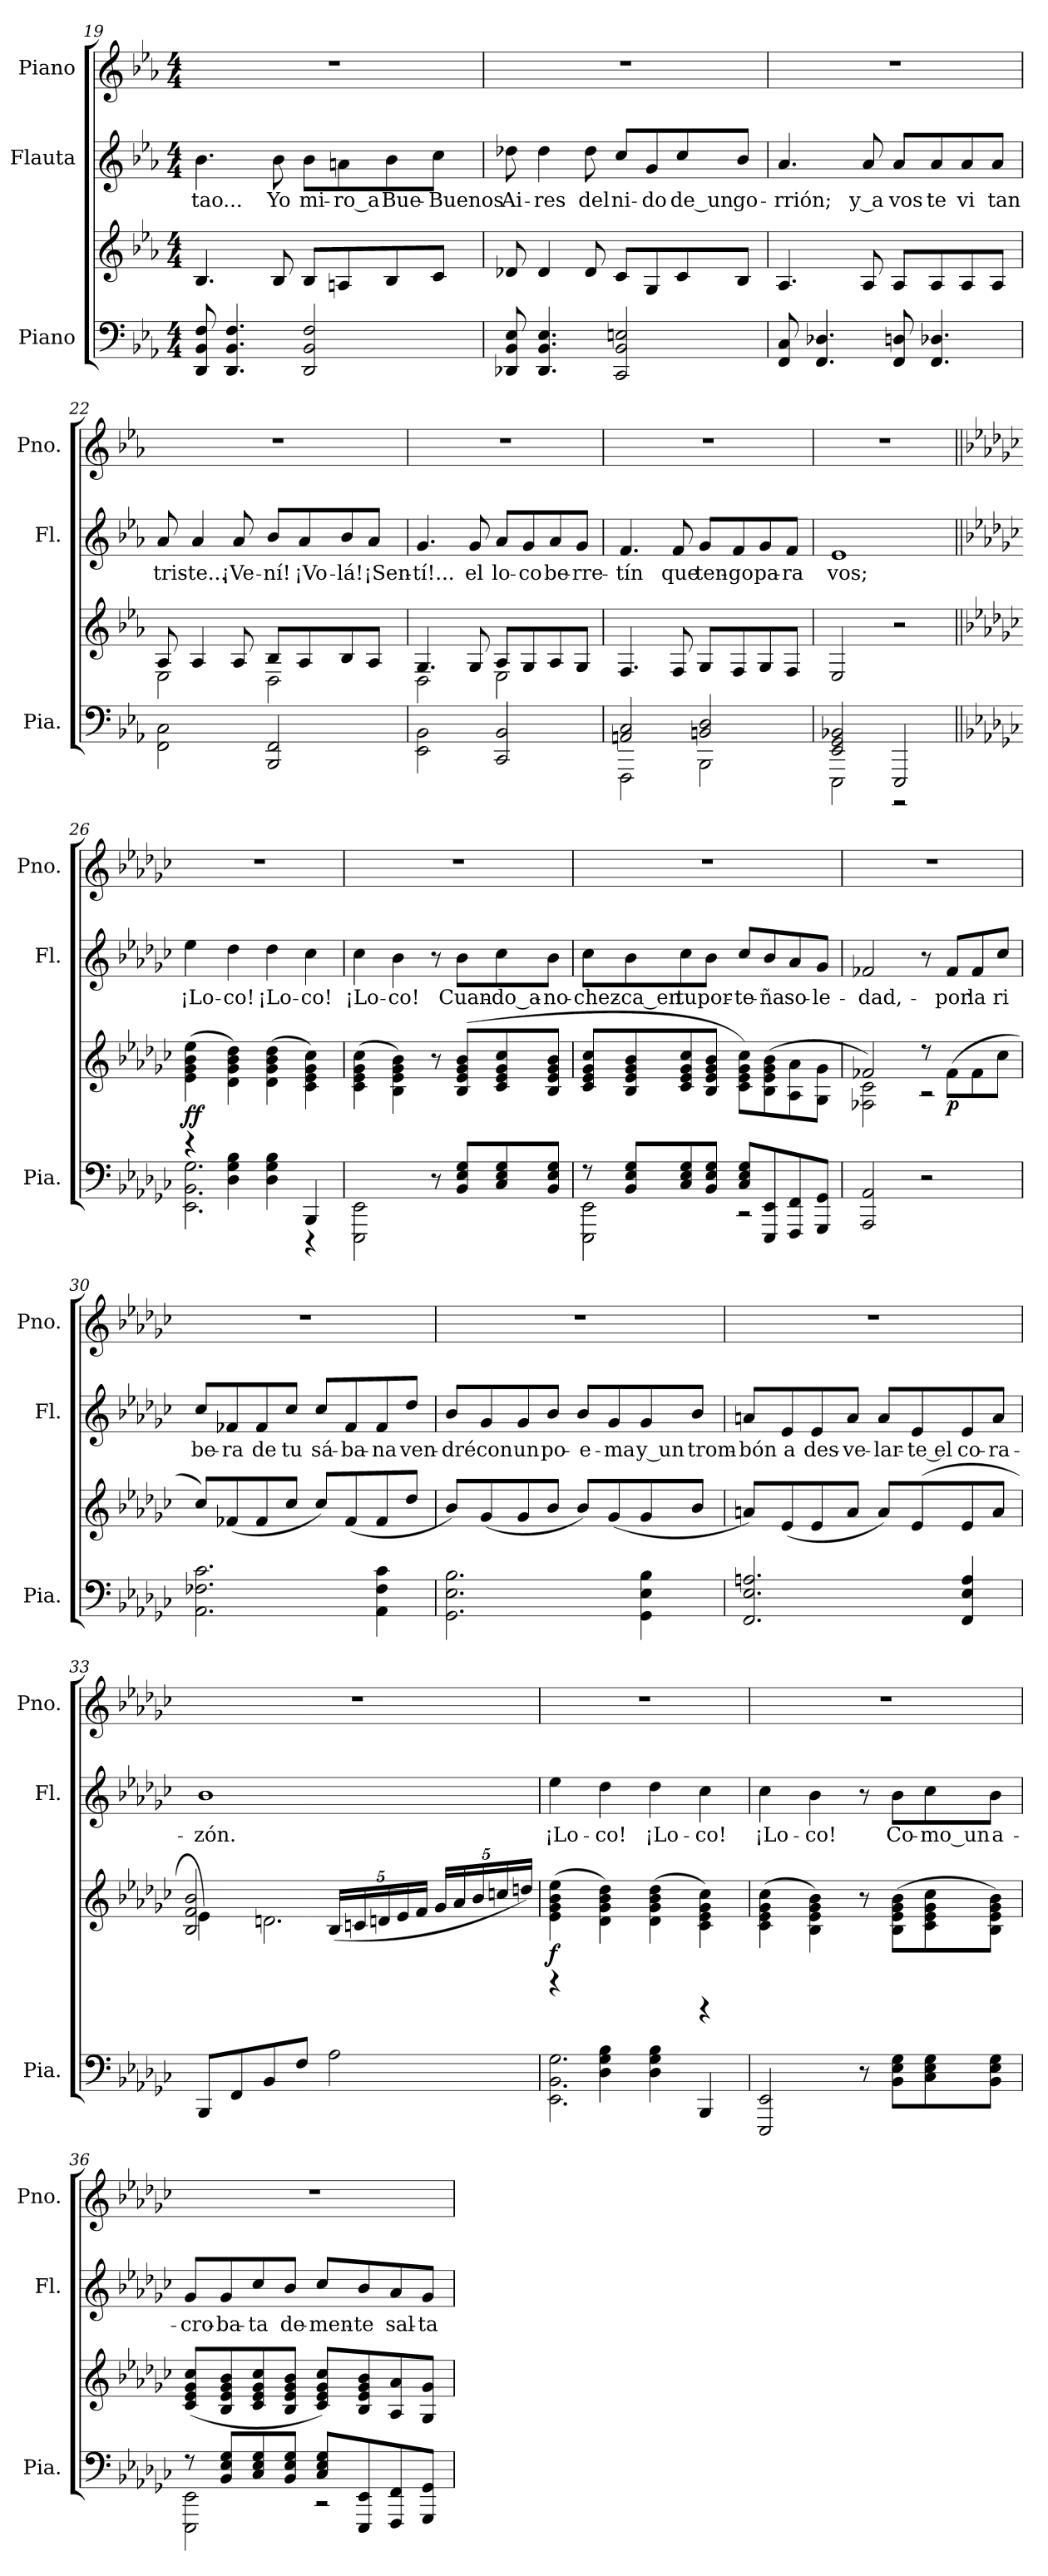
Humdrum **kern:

**kern	**kern	**dynam	**kern	**text	**kern
*part3	*part3	*part3	*part2	*part2	*part1
*staff4	*staff3	*staff3/4	*staff2	*staff2	*staff1
*I"Piano	*	*	*I"Flauta	*	*I"Piano
*I'Pia.	*	*	*I'Fl.	*	*I'Pno.
*clefF4	*clefG2	*	*clefG2	*	*clefG2
*k[b-e-a-]	*k[b-e-a-]	*	*k[b-e-a-]	*	*k[b-e-a-]
*M4/4	*M4/4	*	*M4/4	*	*M4/4
=19	=19	=19	=19	=19	=19
!	!	!	!	!LO:LY:b	!
8DD/ 8BB-/ 8F/	4.B-/	.	4.b-\	-tao...	1r
4.DD/ 4.BB-/ 4.F/	.	.	.	.	.
!	!	!	!	!LO:LY:b	!
.	8B-/	.	8b-\	Yo	.
!	!	!	!	!LO:LY:b	!
2DD/ 2BB-/ 2F/	8B-/L	.	8b-\L	mi-	.
!	!	!	!	!LO:LY:b	!
.	8An/	.	8an\	-ro_a	.
!	!	!	!	!LO:LY:b	!
.	8B-/	.	8b-\	Bue-	.
!	!	!	!	!LO:LY:b	!
.	8c/J	.	8cc\J	-Buenos	.
=20	=20	=20	=20	=20	=20
!	!	!	!	!LO:LY:b	!
8DD-X/ 8BB-/ 8E-/	8d-X/	.	8dd-X\	Ai-	1r
!	!	!	!	!LO:LY:b	!
4.DD-/ 4.BB-/ 4.E-/	4d-/	.	4dd-\	-res	.
!	!	!	!	!LO:LY:b	!
.	8d-/	.	8dd-\	del	.
!	!	!	!	!LO:LY:b	!
2CC/ 2BB-/ 2En/	8c/L	.	8cc/L	ni-	.
!	!	!	!	!LO:LY:b	!
.	8G/	.	8g/	-do	.
!	!	!	!	!LO:LY:b	!
.	8c/	.	8cc/	de_un	.
!	!	!	!	!LO:LY:b	!
.	8B-/J	.	8b-/J	go-	.
=21	=21	=21	=21	=21	=21
!	!	!	!	!LO:LY:b	!
8FF/ 8C/	4.A-/	.	4.a-/	-rrión;	1r
4.FF/ 4.D-X/	.	.	.	.	.
!	!	!	!	!LO:LY:b	!
.	8A-/	.	8a-/	y a	.
!	!	!	!	!LO:LY:b	!
8FF/ 8Dn/	8A-/L	.	8a-/L	vos	.
!	!	!	!	!LO:LY:b	!
4.FF/ 4.D-X/	8A-/	.	8a-/	te	.
!	!	!	!	!LO:LY:b	!
.	8A-/	.	8a-/	vi	.
!	!	!	!	!LO:LY:b	!
.	8A-/J	.	8a-/J	tan	.
!!LO:LB:g=z
=22	=22	=22	=22	=22	=22
*	*^	*	*	*	*
!	!	!	!	!	!LO:LY:b	!
2FF\ 2C\	2E-\	8A-/	.	8a-/	tris-	1r
!	!	!	!	!	!LO:LY:b	!
.	.	4A-/	.	4a-/	-te...	.
!	!	!	!	!	!LO:LY:b	!
.	.	8A-/	.	8a-/	¡Ve-	.
!	!	!	!	!	!LO:LY:b	!
2BBB-/ 2FF/	2D\	8B-/L	.	8b-/L	-ní!	.
!	!	!	!	!	!LO:LY:b	!
.	.	8A-/	.	8a-/	¡Vo-	.
!	!	!	!	!	!LO:LY:b	!
.	.	8B-/	.	8b-/	-lá!	.
!	!	!	!	!	!LO:LY:b	!
.	.	8A-/J	.	8a-/J	¡Sen-	.
=23	=23	=23	=23	=23	=23	=23
!	!	!	!	!	!LO:LY:b	!
2EE-\ 2BB-\	2D\	4.G/	.	4.g/	-tí!...	1r
!	!	!	!	!	!LO:LY:b	!
.	.	8G/	.	8g/	el	.
!	!	!	!	!	!LO:LY:b	!
2CC/ 2BB-/	2E-\	8A-/L	.	8a-/L	lo-	.
!	!	!	!	!	!LO:LY:b	!
.	.	8G/	.	8g/	-co	.
!	!	!	!	!	!LO:LY:b	!
.	.	8A-/	.	8a-/	be-	.
!	!	!	!	!	!LO:LY:b	!
.	.	8G/J	.	8g/J	-rre-	.
=24	=24	=24	=24	=24	=24	=24
*^	*	*	*	*	*	*
!	!	!	!	!	!	!LO:LY:b	!
*	*	*v	*v	*	*	*	*
2FFF\	2AAn/ 2C/	4.F/	.	4.f/	-tín	1r
!	!	!	!	!	!LO:LY:b	!
.	.	8F/	.	8f/	que	.
!	!	!	!	!	!LO:LY:b	!
2BBB-\	2BBn/ 2D/	8G/L	.	8g/L	ten-	.
!	!	!	!	!	!LO:LY:b	!
.	.	8F/	.	8f/	-go	.
!	!	!	!	!	!LO:LY:b	!
.	.	8G/	.	8g/	pa-	.
!	!	!	!	!	!LO:LY:b	!
.	.	8F/J	.	8f/J	-ra	.
=25	=25	=25	=25	=25	=25	=25
!	!	!	!	!	!LO:LY:b	!
2EEE-\	2EE-/ 2GG/ 2BB-X/	2E-/	.	1e-	vos;	1r
2EEE-/	2r	2r	.	.	.	.
!!LO:LB:g=z
=26||	=26||	=26||	=26||	=26||	=26||	=26||
*k[b-e-a-d-g-c-]	*	*k[b-e-a-d-g-c-]	*	*k[b-e-a-d-g-c-]	*	*k[b-e-a-d-g-c-]
!	!	!	!LO:DY:a=2	!	!LO:LY:b	!
4re	2.EE-\ 2.BB-\ 2.G-\	(>4e-\ 4g-\ 4b-\ 4ee-\	ff	4ee-\	¡Lo-	1r
!	!	!	!	!	!LO:LY:b	!
4D-\ 4G-\ 4B-\	.	4d-\ 4g-\ 4b-\ 4dd-\)	.	4dd-\	-co!	.
!	!	!	!	!	!LO:LY:b	!
4D-\ 4G-\ 4B-\	.	(>4d-\ 4g-\ 4b-\ 4dd-\	.	4dd-\	¡Lo-	.
!	!	!	!	!	!LO:LY:b	!
4BBB-/	4r	4c-\ 4e-\ 4g-\ 4cc-\)	.	4cc-\	-co!	.
=27	=27	=27	=27	=27	=27	=27
!	!	!	!	!	!LO:LY:b	!
*v	*v	*	*	*	*	*
2EEE-\ 2EE-\	(>4c-\ 4e-\ 4g-\ 4cc-\	.	4cc-\	¡Lo-	1r
!	!	!	!	!LO:LY:b	!
.	4B-\ 4e-\ 4g-\ 4b-\)	.	4b-\	-co!	.
8r	8r	.	8r	.	.
!	!	!	!	!LO:LY:b	!
8BB-/ 8E-/ 8G-/L	(>8B-/ 8e-/ 8g-/ 8b-/L	.	8b-\L	Cuan-	.
!	!	!	!	!LO:LY:b	!
8C-/ 8E-/ 8G-/	8c-/ 8e-/ 8g-/ 8cc-/	.	8cc-\	-do_a-	.
!	!	!	!	!LO:LY:b	!
8BB-/ 8E-/ 8G-/J	8B-/ 8e-/ 8g-/ 8b-/J	.	8b-\J	-no-	.
=28	=28	=28	=28	=28	=28
*^	*	*	*	*	*
!	!	!	!	!	!LO:LY:b	!
8r	2EEE-\ 2EE-\	8c-/ 8e-/ 8g-/ 8cc-/L	.	8cc-\L	-chez-	1r
!	!	!	!	!	!LO:LY:b	!
8BB-/ 8E-/ 8G-/L	.	8B-/ 8e-/ 8g-/ 8b-/	.	8b-\	-ca_en	.
!	!	!	!	!	!LO:LY:b	!
8C-/ 8E-/ 8G-/	.	8c-/ 8e-/ 8g-/ 8cc-/	.	8cc-\	tu	.
!	!	!	!	!	!LO:LY:b	!
8BB-/ 8E-/ 8G-/J	.	8B-/ 8e-/ 8g-/ 8b-/J	.	8b-\J	por-	.
!	!	!	!	!	!LO:LY:b	!
8C-/ 8E-/ 8G-/L	2r	8c-\ 8e-\ 8g-\ 8cc-\L)	.	8cc-/L	-te-	.
!	!	!	!	!	!LO:LY:b	!
8EEE-/ 8EE-/	.	(>8B-\ 8e-\ 8g-\ 8b-\	.	8b-/	-ña	.
!	!	!	!	!	!LO:LY:b	!
8FFF/ 8FF/	.	8A-\ 8a-\	.	8a-/	so-	.
!	!	!	!	!	!LO:LY:b	!
8GGG-/ 8GG-/J	.	8G-\ 8g-\J	.	8g-/J	-le-	.
*v	*v	*	*	*	*	*
=29	=29	=29	=29	=29	=29
*	*^	*	*	*	*
!	!	!	!	!	!LO:LY:b	!
2AAA-/ 2AA-/	2f-X/)	2F-X\ 2c-\	.	2f-X/	-dad,-	1r
2r	8r	2r	.	8r	.	.
!	!	!	!LO:DY:b	!	!LO:LY:b	!
.	(>8f-\L	.	p	8f-/L	por	.
!	!	!	!	!	!LO:LY:b	!
.	8f-\	.	.	8f-/	la	.
!	!	!	!	!	!LO:LY:b	!
.	8cc-\J	.	.	8cc-/J	ri	.
*	*v	*v	*	*	*	*
!!LO:LB:g=z
=30	=30	=30	=30	=30	=30
!	!	!	!	!LO:LY:b	!
2.AA-\ 2.F-X\ 2.c-\	8cc-/L)	.	8cc-/L	be-	1r
!	!	!	!	!LO:LY:b	!
.	(<8f-X/	.	8f-X/	-ra	.
!	!	!	!	!LO:LY:b	!
.	8f-/	.	8f-/	de	.
!	!	!	!	!LO:LY:b	!
.	8cc-/J	.	8cc-/J	tu	.
!	!	!	!	!LO:LY:b	!
.	8cc-/L)	.	8cc-/L	sá-	.
!	!	!	!	!LO:LY:b	!
.	(<8f-/	.	8f-/	-ba-	.
!	!	!	!	!LO:LY:b	!
4AA-\ 4F-\ 4c-\	8f-/	.	8f-/	-na	.
!	!	!	!	!LO:LY:b	!
.	8dd-/J	.	8dd-/J	ven-	.
=31	=31	=31	=31	=31	=31
!	!	!	!	!LO:LY:b	!
2.GG-\ 2.E-\ 2.B-\	8b-/L)	.	8b-/L	-dré	1r
!	!	!	!	!LO:LY:b	!
.	(<8g-/	.	8g-/	con	.
!	!	!	!	!LO:LY:b	!
.	8g-/	.	8g-/	un	.
!	!	!	!	!LO:LY:b	!
.	8b-/J	.	8b-/J	po-	.
!	!	!	!	!LO:LY:b	!
.	8b-/L)	.	8b-/L	-e-	.
!	!	!	!	!LO:LY:b	!
.	(<8g-/	.	8g-/	-ma	.
!	!	!	!	!LO:LY:b	!
4GG-\ 4E-\ 4B-\	8g-/	.	8g-/	y un	.
!	!	!	!	!LO:LY:b	!
.	8b-/J	.	8b-/J	trom-	.
=32	=32	=32	=32	=32	=32
!	!	!	!	!LO:LY:b	!
2.FF/ 2.E-/ 2.An/	8an/L)	.	8an/L	-bón	1r
!	!	!	!	!LO:LY:b	!
.	(<8e-/	.	8e-/	a	.
!	!	!	!	!LO:LY:b	!
.	8e-/	.	8e-/	des-	.
!	!	!	!	!LO:LY:b	!
.	8a/J	.	8a/J	-ve-	.
!	!	!	!	!LO:LY:b	!
.	8a/L)	.	8a/L	-lar-	.
!	!	!	!	!LO:LY:b	!
.	(<8e-/	.	8e-/	-te el	.
!	!	!	!	!LO:LY:b	!
4FF/ 4E-/ 4A/	8e-/	.	8e-/	co-	.
!	!	!	!	!LO:LY:b	!
.	8a/J	.	8a/J	-ra-	.
!!LO:PB:g=z
=33	=33	=33	=33	=33	=33
*	*^	*	*	*	*
!	!	!	!	!	!LO:LY:b	!
8BBB-/L	4e-\)	2B-/ 2f/ 2b-/	.	1b-	-zón.	1r
8FF/	.	.	.	.	.	.
8BB-/	2.dn\	.	.	.	.	.
8F/J	.	.	.	.	.	.
*	*	*Xbrackettup	*	*	*	*
2A-\	.	(>20B-/LL	.	.	.	.
.	.	20cn/	.	.	.	.
.	.	20dn/	.	.	.	.
.	.	20e-/	.	.	.	.
.	.	20f/JJ	.	.	.	.
.	.	20g-/LL	.	.	.	.
.	.	20a-/	.	.	.	.
.	.	20b-/	.	.	.	.
.	.	20ccn/	.	.	.	.
.	.	20ddn/JJ)	.	.	.	.
=34	=34	=34	=34	=34	=34	=34
*^	*	*	*	*	*	*
!	!	!	!	!LO:DY:a=2	!	!LO:LY:b	!
*	*	*v	*v	*	*	*	*
2.EE-\ 2.BB-\ 2.G-\	4rccc	(>4e-\ 4g-\ 4b-\ 4ee-\	f	4ee-\	¡Lo-	1r
!	!	!	!	!	!LO:LY:b	!
.	4D-\ 4G-\ 4B-\	4d-\ 4g-\ 4b-\ 4dd-\)	.	4dd-\	-co!	.
!	!	!	!	!	!LO:LY:b	!
.	4D-\ 4G-\ 4B-\	(>4d-\ 4g-\ 4b-\ 4dd-\	.	4dd-\	¡Lo-	.
!	!	!	!	!	!LO:LY:b	!
4BBB-/	4rdd	4c-\ 4e-\ 4g-\ 4cc-\)	.	4cc-\	-co!	.
=35	=35	=35	=35	=35	=35	=35
!	!	!	!	!	!LO:LY:b	!
*v	*v	*	*	*	*	*
2EEE-/ 2EE-/	(>4c-\ 4e-\ 4g-\ 4cc-\	.	4cc-\	¡Lo-	1r
!	!	!	!	!LO:LY:b	!
.	4B-\ 4e-\ 4g-\ 4b-\)	.	4b-\	-co!	.
8r	8r	.	8r	.	.
!	!	!	!	!LO:LY:b	!
8BB-\ 8E-\ 8G-\L	(>8B-\ 8e-\ 8g-\ 8b-\L	.	8b-\L	Co-	.
!	!	!	!	!LO:LY:b	!
8C-\ 8E-\ 8G-\	8c-\ 8e-\ 8g-\ 8cc-\	.	8cc-\	-mo_un	.
!	!	!	!	!LO:LY:b	!
8BB-\ 8E-\ 8G-\J	8B-\ 8e-\ 8g-\ 8b-\J)	.	8b-\J	a-	.
!!LO:LB:g=z
=36	=36	=36	=36	=36	=36
*^	*	*	*	*	*
!	!	!	!	!	!LO:LY:b	!
8r	2EEE-\ 2EE-\	(>8c-/ 8e-/ 8g-/ 8cc-/L	.	8g-/L	-cro-	1r
!	!	!	!	!	!LO:LY:b	!
8BB-/ 8E-/ 8G-/L	.	8B-/ 8e-/ 8g-/ 8b-/	.	8g-/	-ba-	.
!	!	!	!	!	!LO:LY:b	!
8C-/ 8E-/ 8G-/	.	8c-/ 8e-/ 8g-/ 8cc-/	.	8cc-/	-ta	.
!	!	!	!	!	!LO:LY:b	!
8BB-/ 8E-/ 8G-/J	.	8B-/ 8e-/ 8g-/ 8b-/J	.	8b-/J	de-	.
!	!	!	!	!	!LO:LY:b	!
8C-/ 8E-/ 8G-/L	2r	8c-/ 8e-/ 8g-/ 8cc-/L)	.	8cc-/L	-men-	.
!	!	!	!	!	!LO:LY:b	!
8EEE-/ 8EE-/	.	8B-/ 8e-/ 8g-/ 8b-/	.	8b-/	-te	.
!	!	!	!	!	!LO:LY:b	!
8FFF/ 8FF/	.	8A-/ 8a-/	.	8a-/	sal-	.
!	!	!	!	!	!LO:LY:b	!
8GGG-/ 8GG-/J	.	8G-/ 8g-/J	.	8g-/J	-ta-	.
*v	*v	*	*	*	*	*
=	=	=	=	=	=
*-	*-	*-	*-	*-	*-
